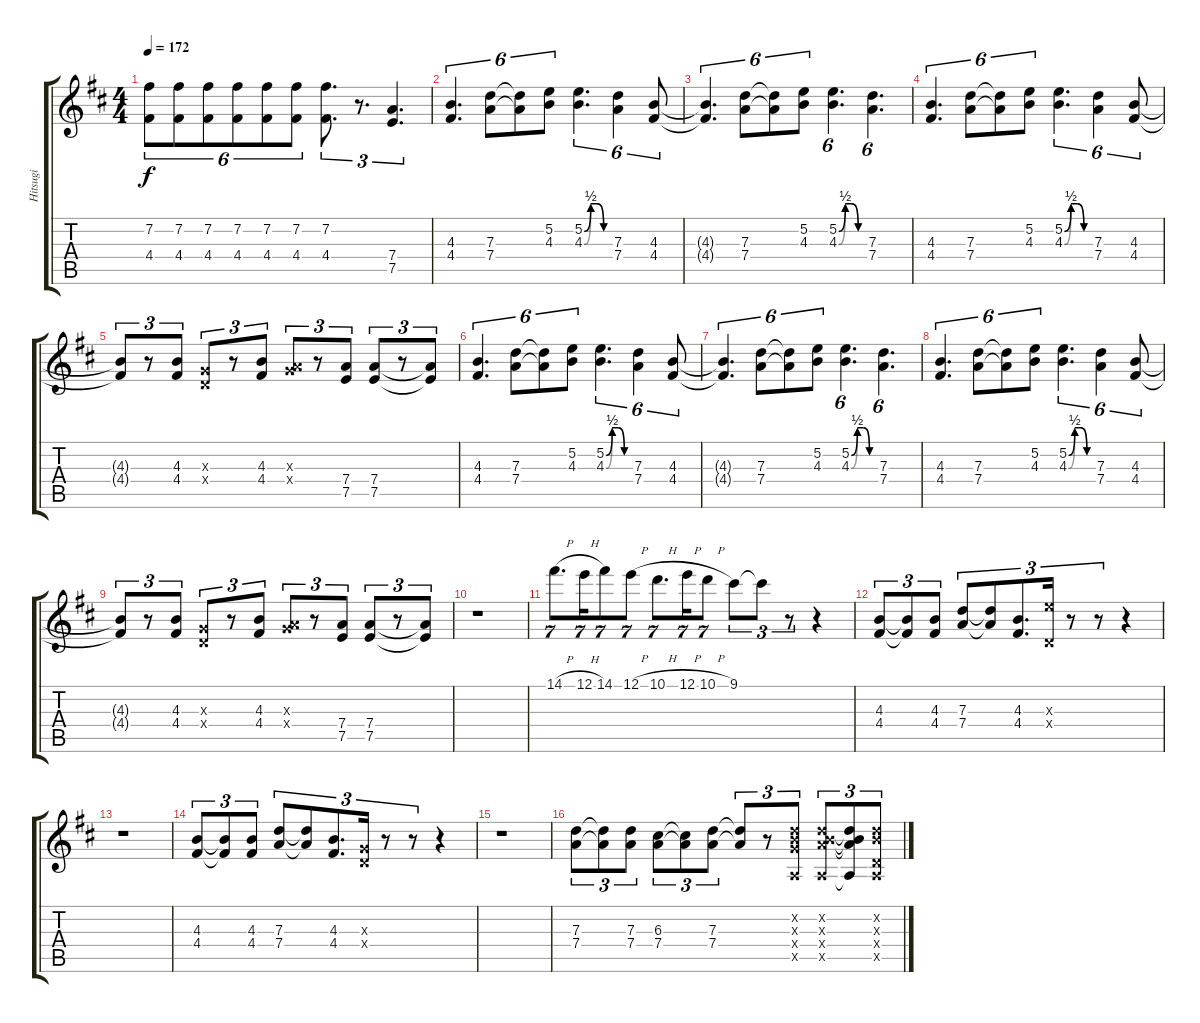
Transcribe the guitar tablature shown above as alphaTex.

\track ("Hitsugi" "Hitsugi") {instrument distortionguitar}
\staff {score tabs}
\tuning (E4 B3 G3 D3 A2 E2) {hide}
\ts (4 4)
\tempo 172
\clef g2
\ks bminor
(7.2 4.4).8{tu (6 4) dy f} (7.2 4.4).8{tu (6 4)} (7.2 4.4).8{tu (6 4)} (7.2 4.4).8{tu (6 4)} (7.2 4.4).8{tu (6 4)} (7.2 4.4).8{tu (6 4)} (7.2 4.4).8{d tu (3 2)} r.8{d tu (3 2)} (7.4 7.5).4{d tu (3 2)} |
(4.3 4.4).4{d tu (6 4)} (7.3 7.4).8{tu (6 4)} (7.3{t} 7.4{t}).8{tu (6 4)} (5.2 4.3).8{tu (6 4)} (5.2{be (custom 0 0 15 2 30 2 45 0 60 0)} 4.3{be (custom 0 0 15 2 30 2 45 0 60 0)}).4{d tu (6 4)} (7.3 7.4).4{tu (6 4)} (4.3 4.4).8{tu (6 4)} |
(4.3{t} 4.4{t}).4{d tu (6 4)} (7.3 7.4).8{tu (6 4)} (7.3{t} 7.4{t}).8{tu (6 4)} (5.2 4.3).8{tu (6 4)} (5.2{be (custom 0 0 15 2 30 2 45 0 60 0)} 4.3{be (custom 0 0 15 2 30 2 45 0 60 0)}).4{d tu (6 4)} (7.3 7.4).4{d tu (6 4)} |
(4.3 4.4).4{d tu (6 4)} (7.3 7.4).8{tu (6 4)} (7.3{t} 7.4{t}).8{tu (6 4)} (5.2 4.3).8{tu (6 4)} (5.2{be (custom 0 0 15 2 30 2 45 0 60 0)} 4.3{be (custom 0 0 15 2 30 2 45 0 60 0)}).4{d tu (6 4)} (7.3 7.4).4{tu (6 4)} (4.3 4.4).8{tu (6 4)} |
(4.3{t} 4.4{t}).8{tu (3 2)} r.8{tu (3 2)} (4.3 4.4).8{tu (3 2)} (0.3{x} 0.4{x}).8{tu (3 2)} r.8{tu (3 2)} (4.3 4.4).8{tu (3 2)} (0.3{x} 7.4{x}).8{tu (3 2)} r.8{tu (3 2)} (7.4 7.5).8{tu (3 2)} (7.4 7.5).8{tu (3 2)} r.8{tu (3 2)} (7.4{t} 7.5{t}).8{tu (3 2)} |
(4.3 4.4).4{d tu (6 4)} (7.3 7.4).8{tu (6 4)} (7.3{t} 7.4{t}).8{tu (6 4)} (5.2 4.3).8{tu (6 4)} (5.2{be (custom 0 0 15 2 30 2 45 0 60 0)} 4.3{be (custom 0 0 15 2 30 2 45 0 60 0)}).4{d tu (6 4)} (7.3 7.4).4{tu (6 4)} (4.3 4.4).8{tu (6 4)} |
(4.3{t} 4.4{t}).4{d tu (6 4)} (7.3 7.4).8{tu (6 4)} (7.3{t} 7.4{t}).8{tu (6 4)} (5.2 4.3).8{tu (6 4)} (5.2{be (custom 0 0 15 2 30 2 45 0 60 0)} 4.3{be (custom 0 0 15 2 30 2 45 0 60 0)}).4{d tu (6 4)} (7.3 7.4).4{d tu (6 4)} |
(4.3 4.4).4{d tu (6 4)} (7.3 7.4).8{tu (6 4)} (7.3{t} 7.4{t}).8{tu (6 4)} (5.2 4.3).8{tu (6 4)} (5.2{be (custom 0 0 15 2 30 2 45 0 60 0)} 4.3{be (custom 0 0 15 2 30 2 45 0 60 0)}).4{d tu (6 4)} (7.3 7.4).4{tu (6 4)} (4.3 4.4).8{tu (6 4)} |
(4.3{t} 4.4{t}).8{tu (3 2)} r.8{tu (3 2)} (4.3 4.4).8{tu (3 2)} (0.3{x} 0.4{x}).8{tu (3 2)} r.8{tu (3 2)} (4.3 4.4).8{tu (3 2)} (0.3{x} 7.4{x}).8{tu (3 2)} r.8{tu (3 2)} (7.4 7.5).8{tu (3 2)} (7.4 7.5).8{tu (3 2)} r.8{tu (3 2)} (7.4{t} 7.5{t}).8{tu (3 2)} |
r.1 |
14.1{h}.8{d tu (7 4)} 12.1{h}.16{tu (7 4)} 14.1.8{tu (7 4)} 12.1{h}.8{tu (7 4)} 10.1{h}.8{d tu (7 4)} 12.1{h}.16{tu (7 4)} 10.1{h}.8{tu (7 4)} 9.1.8{tu (3 2)} 9.1{t}.8{tu (3 2)} r.8{tu (3 2)} r.4 |
(4.3 4.4).8{tu (3 2)} (4.3{t} 4.4{t}).8{tu (3 2)} (4.3 4.4).8{tu (3 2)} (7.3 7.4).8{tu (3 2)} (7.3{t} 7.4{t}).8{tu (3 2)} (4.3 4.4).8{d tu (3 2)} (9.3{x} 0.4{x}).16{tu (3 2)} r.8{tu (3 2)} r.8{tu (3 2)} r.4 |
r.1 |
(4.3 4.4).8{tu (3 2)} (4.3{t} 4.4{t}).8{tu (3 2)} (4.3 4.4).8{tu (3 2)} (7.3 7.4).8{tu (3 2)} (7.3{t} 7.4{t}).8{tu (3 2)} (4.3 4.4).8{d tu (3 2)} (0.3{x} 0.4{x}).16{tu (3 2)} r.8{tu (3 2)} r.8{tu (3 2)} r.4 |
r.1 |
(7.3 7.4).8{tu (3 2)} (7.3{t} 7.4{t}).8{tu (3 2)} (7.3 7.4).8{tu (3 2)} (6.3 7.4).8{tu (3 2)} (6.3{t} 7.4{t}).8{tu (3 2)} (7.3 7.4).8{tu (3 2)} (7.3{t} 7.4{t}).8{tu (3 2)} r.8{tu (3 2)} (0.2{x} 7.3{x} 5.4{x} 0.5{x}).8{tu (3 2)} (0.2{x} 7.3{x} 7.4{x} 0.5{x}).8{tu (3 2)} (0.2{t} 7.3{t} 7.4{t} 0.5{t}).8{tu (3 2)} (0.2{x} 7.3{x} 0.4{x} 0.5{x}).8{tu (3 2)}
